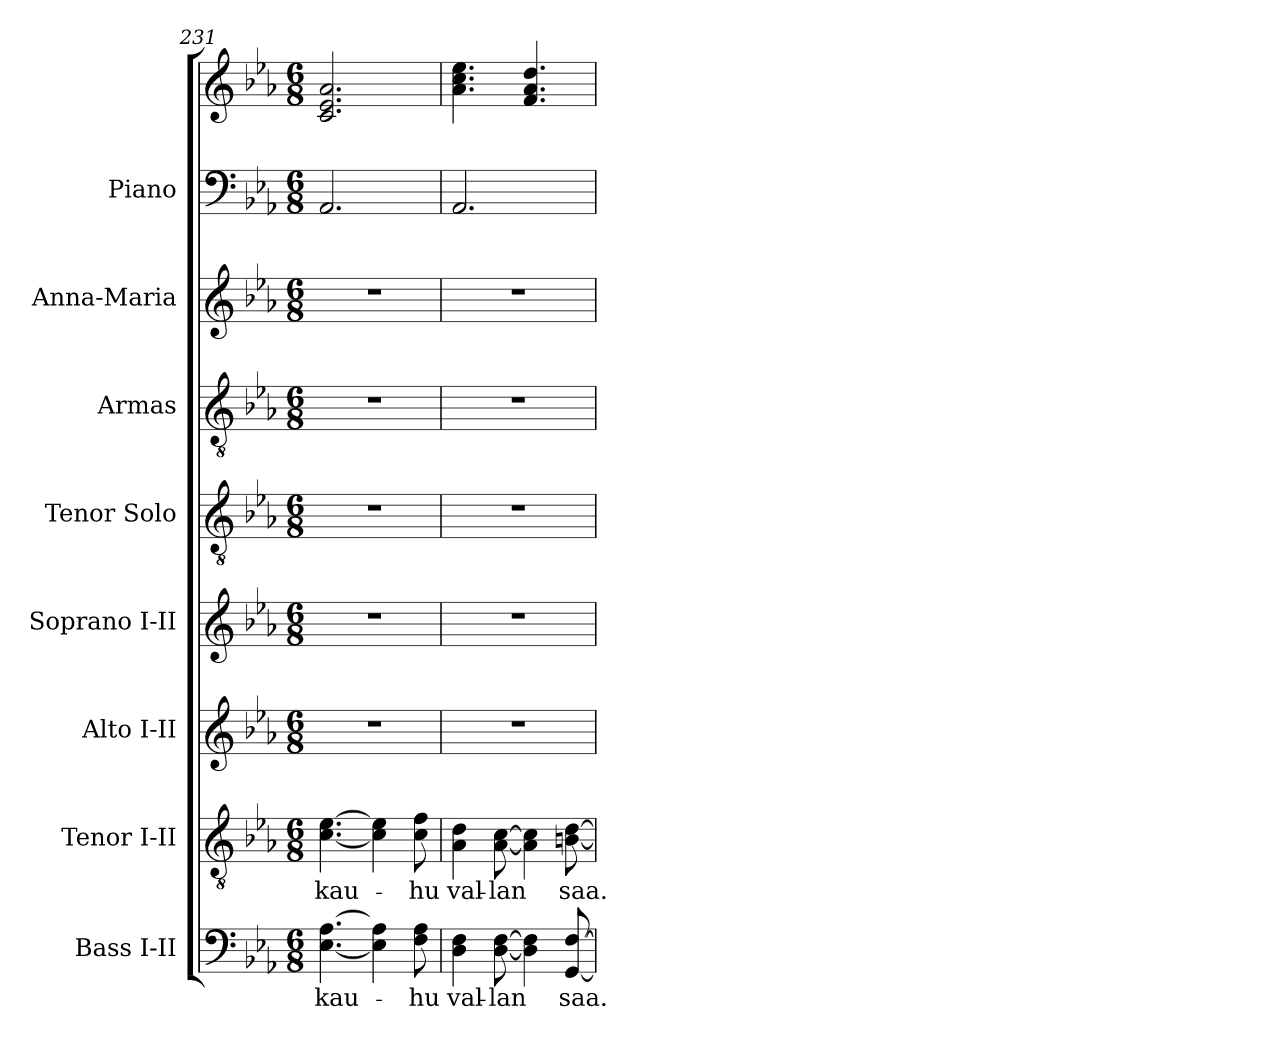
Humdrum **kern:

**kern	**text	**kern	**text	**kern	**kern	**kern	**kern	**kern	**kern	**kern
*part8	*part8	*part7	*part7	*part6	*part5	*part4	*part3	*part2	*part1	*part1
*staff9	*staff9	*staff8	*staff8	*staff7	*staff6	*staff5	*staff4	*staff3	*staff2	*staff1
*I"Bass I-II	*	*I"Tenor I-II	*	*I"Alto I-II	*I"Soprano I-II	*I"Tenor Solo	*I"Armas	*I"Anna-Maria	*I"Piano	*
*I'B.	*	*I'T.	*	*I'A.	*I'S.	*I'T. Solo	*I'Armas	*I'A-M	*I'Pno.	*
!!LO:LB:g=z
*clefF4	*	*clefGv2	*	*clefG2	*clefG2	*clefGv2	*clefGv2	*clefG2	*clefF4	*clefG2
*	*	*ITrd7c12	*	*	*	*ITrd7c12	*ITrd7c12	*	*	*
*k[b-e-a-]	*	*k[b-e-a-]	*	*k[b-e-a-]	*k[b-e-a-]	*k[b-e-a-]	*k[b-e-a-]	*k[b-e-a-]	*k[b-e-a-]	*k[b-e-a-]
*E-:	*	*E-:	*	*E-:	*E-:	*E-:	*E-:	*E-:	*E-:	*E-:
*M6/8	*	*M6/8	*	*M6/8	*M6/8	*M6/8	*M6/8	*M6/8	*M6/8	*M6/8
=231	=231	=231	=231	=231	=231	=231	=231	=231	=231	=231
!	!LO:LY:b:color=#000000	!	!	!	!	!	!	!	!	!
!	!	!	!LO:LY:b:color=#000000	!LO:N:vis=1	!LO:N:vis=1	!LO:N:vis=1	!LO:N:vis=1	!LO:N:vis=1	!	!
[<4.E-i\ [>4.A-i	kau-	[<4.Ci\ [>4.E-i	kau-	2.r	2.r	2.r	2.r	2.r	2.AA-i/	2.ci/ 2.e-i 2.a-i
4E-i\] 4A-i]	.	4Ci\] 4E-i]	.	.	.	.	.	.	.	.
!	!LO:LY:b:color=#000000	!	!	!	!	!	!	!	!	!
!	!	!	!LO:LY:b:color=#000000	!	!	!	!	!	!	!
8Fi\ 8A-i	-hu	8Ci\ 8Fi	-hu	.	.	.	.	.	.	.
=232	=232	=232	=232	=232	=232	=232	=232	=232	=232	=232
!	!LO:LY:b:color=#000000	!	!	!	!	!	!	!	!	!
!	!	!	!LO:LY:b:color=#000000	!LO:N:vis=1	!LO:N:vis=1	!LO:N:vis=1	!LO:N:vis=1	!LO:N:vis=1	!	!
4Di\ 4Fi	val-	4AA-i\ 4Di	val-	2.r	2.r	2.r	2.r	2.r	2.AA-i/	4.a-i\ 4.cci 4.ee-i
!	!LO:LY:b:color=#000000	!	!	!	!	!	!	!	!	!
!	!	!	!LO:LY:b:color=#000000	!	!	!	!	!	!	!
[<8Di\ [>8Fi	-lan	[<8AA-i\ [>8Ci	-lan	.	.	.	.	.	.	.
4Di\] 4Fi]	.	4AA-i\] 4Ci]	.	.	.	.	.	.	.	4.fi/ 4.a-i 4.ddi
!	!LO:LY:b:color=#000000	!	!	!	!	!	!	!	!	!
!	!	!	!LO:LY:b:color=#000000	!	!	!	!	!	!	!
[<8GGi/ [>8Fi	saa.	[<8BBni\ [>8Di	saa.	.	.	.	.	.	.	.
=	=	=	=	=	=	=	=	=	=	=
*-	*-	*-	*-	*-	*-	*-	*-	*-	*-	*-
